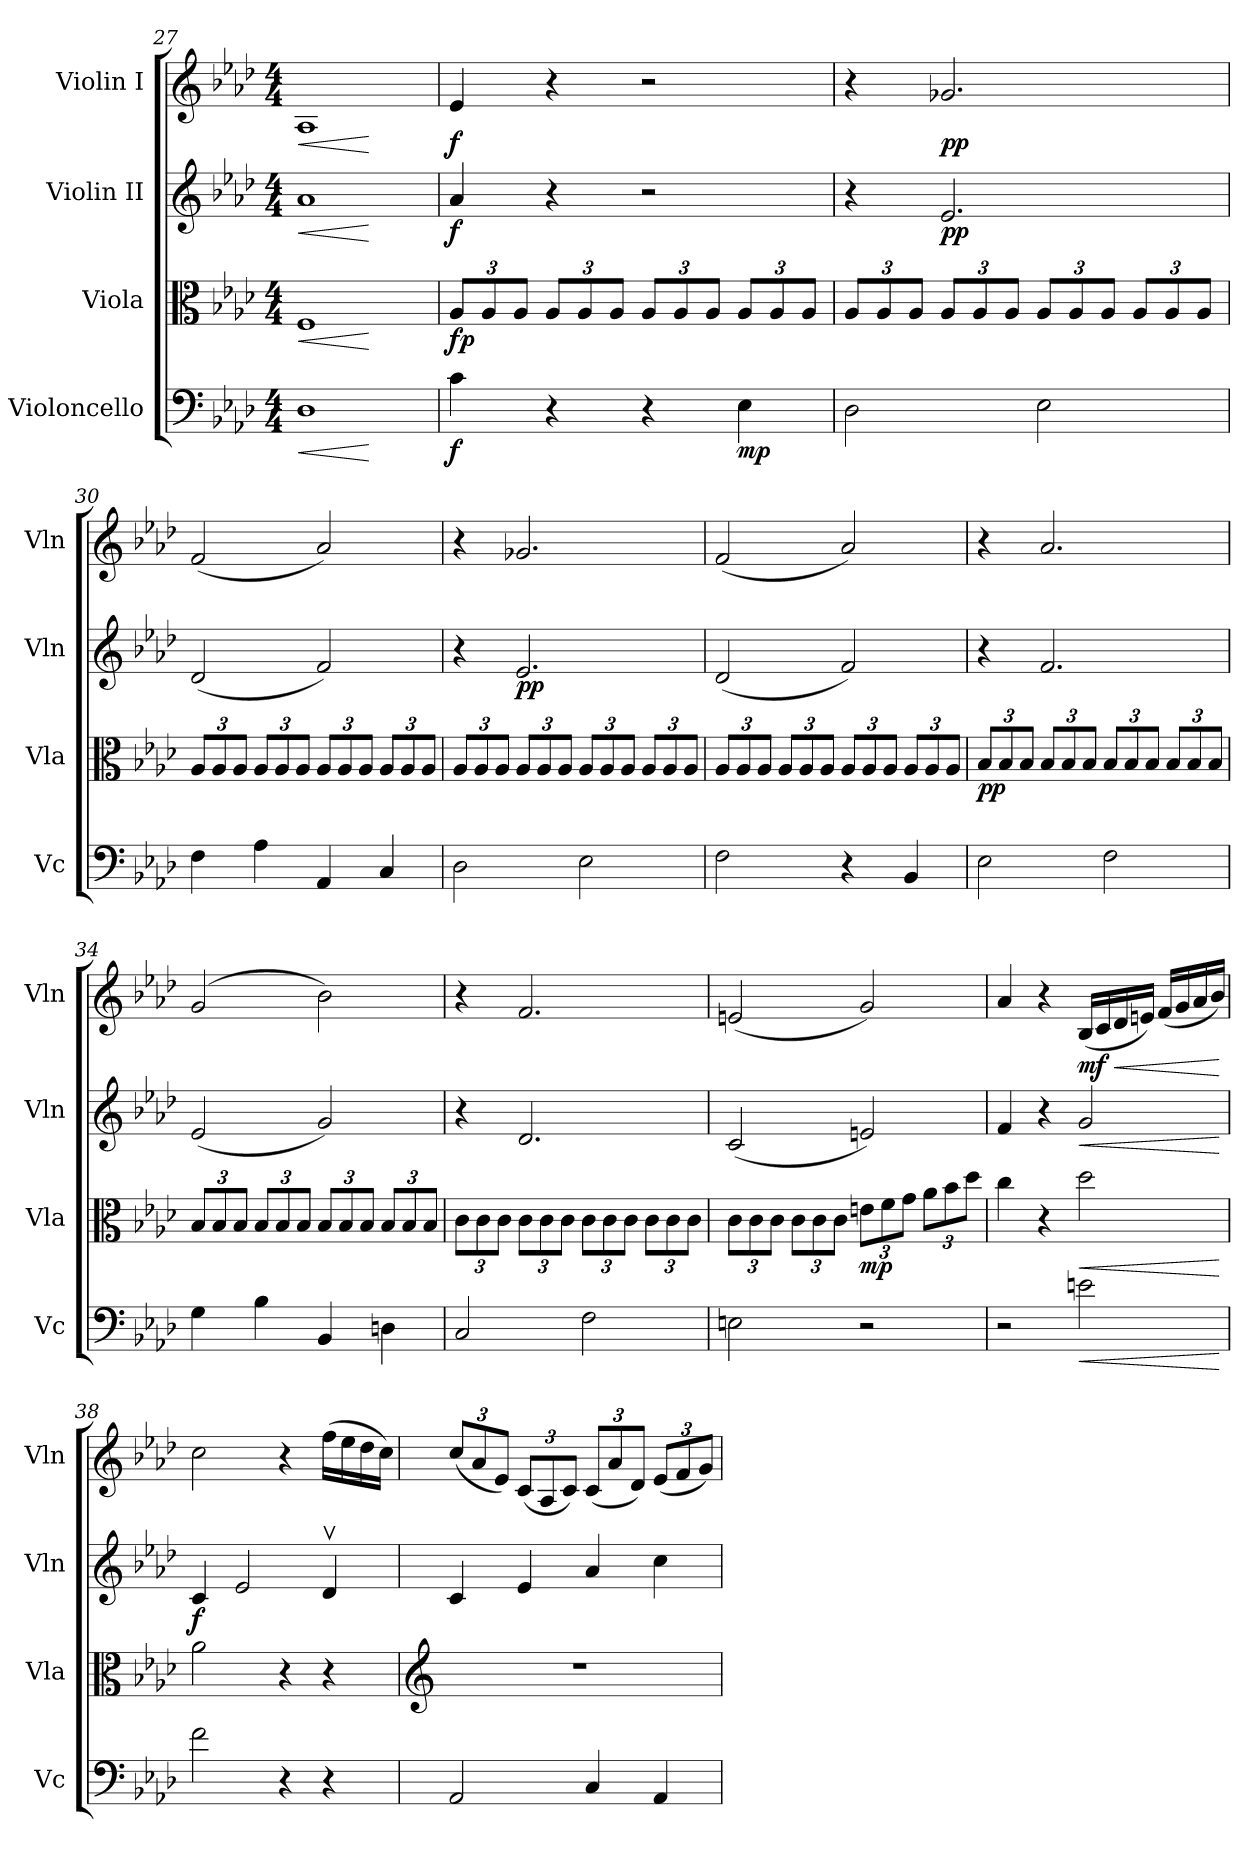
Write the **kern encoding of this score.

**kern	**dynam	**kern	**dynam	**kern	**dynam	**kern	**dynam
*part4	*part4	*part3	*part3	*part2	*part2	*part1	*part1
*staff4	*staff4	*staff3	*staff3	*staff2	*staff2	*staff1	*staff1
*I"Violoncello	*	*I"Viola	*	*I"Violin II	*	*I"Violin I	*
*I'Vc	*	*I'Vla	*	*I'Vln	*	*I'Vln	*
*clefF4	*	*clefC3	*	*clefG2	*	*clefG2	*
*k[b-e-a-d-]	*	*k[b-e-a-d-]	*	*k[b-e-a-d-]	*	*k[b-e-a-d-]	*
*M4/4	*	*M4/4	*	*M4/4	*	*M4/4	*
=27	=27	=27	=27	=27	=27	=27	=27
!	!LO:HP:b	!	!LO:HP:b	!	!LO:HP:b	!	!LO:HP:b
1D-	<	1F	<	1a-	<	1A-	<
.	[	.	[	.	[	.	[
!!LO:LB:g=z
=28	=28	=28	=28	=28	=28	=28	=28
*	*	*Xbrackettup	*	*	*	*	*
!	!LO:DY:b	!	!LO:DY:b	!	!LO:DY:b	!	!LO:DY:b
4c\	f	12A-/L	fp	4a-/	f	4e-/	f
.	.	12A-/	.	.	.	.	.
.	.	12A-/J	.	.	.	.	.
4r	.	12A-/L	.	4r	.	4r	.
.	.	12A-/	.	.	.	.	.
.	.	12A-/J	.	.	.	.	.
4r	.	12A-/L	.	2r	.	2r	.
.	.	12A-/	.	.	.	.	.
.	.	12A-/J	.	.	.	.	.
!	!LO:DY:b	!	!	!	!	!	!
4E-\	mp	12A-/L	.	.	.	.	.
.	.	12A-/	.	.	.	.	.
.	.	12A-/J	.	.	.	.	.
=29	=29	=29	=29	=29	=29	=29	=29
2D-\	.	12A-/L	.	4r	.	4r	.
.	.	12A-/	.	.	.	.	.
.	.	12A-/J	.	.	.	.	.
!	!	!	!	!	!LO:DY:b	!	!LO:DY:b
.	.	12A-/L	.	2.e-/	pp	2.g-X/	pp
.	.	12A-/	.	.	.	.	.
.	.	12A-/J	.	.	.	.	.
2E-\	.	12A-/L	.	.	.	.	.
.	.	12A-/	.	.	.	.	.
.	.	12A-/J	.	.	.	.	.
.	.	12A-/L	.	.	.	.	.
.	.	12A-/	.	.	.	.	.
.	.	12A-/J	.	.	.	.	.
=30	=30	=30	=30	=30	=30	=30	=30
4F\	.	12A-/L	.	(<2d-/	.	(<2f/	.
.	.	12A-/	.	.	.	.	.
.	.	12A-/J	.	.	.	.	.
4A-\	.	12A-/L	.	.	.	.	.
.	.	12A-/	.	.	.	.	.
.	.	12A-/J	.	.	.	.	.
4AA-/	.	12A-/L	.	2f/)	.	2a-/)	.
.	.	12A-/	.	.	.	.	.
.	.	12A-/J	.	.	.	.	.
4C/	.	12A-/L	.	.	.	.	.
.	.	12A-/	.	.	.	.	.
.	.	12A-/J	.	.	.	.	.
=31	=31	=31	=31	=31	=31	=31	=31
2D-\	.	12A-/L	.	4r	.	4r	.
.	.	12A-/	.	.	.	.	.
.	.	12A-/J	.	.	.	.	.
!	!	!	!	!	!LO:DY:b	!	!
.	.	12A-/L	.	2.e-/	pp	2.g-X/	.
.	.	12A-/	.	.	.	.	.
.	.	12A-/J	.	.	.	.	.
2E-\	.	12A-/L	.	.	.	.	.
.	.	12A-/	.	.	.	.	.
.	.	12A-/J	.	.	.	.	.
.	.	12A-/L	.	.	.	.	.
.	.	12A-/	.	.	.	.	.
.	.	12A-/J	.	.	.	.	.
!!LO:PB:g=z
=32	=32	=32	=32	=32	=32	=32	=32
2F\	.	12A-/L	.	(<2d-/	.	(<2f/	.
.	.	12A-/	.	.	.	.	.
.	.	12A-/J	.	.	.	.	.
.	.	12A-/L	.	.	.	.	.
.	.	12A-/	.	.	.	.	.
.	.	12A-/J	.	.	.	.	.
4r	.	12A-/L	.	2f/)	.	2a-/)	.
.	.	12A-/	.	.	.	.	.
.	.	12A-/J	.	.	.	.	.
4BB-/	.	12A-/L	.	.	.	.	.
.	.	12A-/	.	.	.	.	.
.	.	12A-/J	.	.	.	.	.
=33	=33	=33	=33	=33	=33	=33	=33
!	!	!	!LO:DY:b	!	!	!	!
2E-\	.	12B-/L	pp	4r	.	4r	.
.	.	12B-/	.	.	.	.	.
.	.	12B-/J	.	.	.	.	.
.	.	12B-/L	.	2.f/	.	2.a-/	.
.	.	12B-/	.	.	.	.	.
.	.	12B-/J	.	.	.	.	.
2F\	.	12B-/L	.	.	.	.	.
.	.	12B-/	.	.	.	.	.
.	.	12B-/J	.	.	.	.	.
.	.	12B-/L	.	.	.	.	.
.	.	12B-/	.	.	.	.	.
.	.	12B-/J	.	.	.	.	.
=34	=34	=34	=34	=34	=34	=34	=34
4G\	.	12B-/L	.	(<2e-/	.	(>2g/	.
.	.	12B-/	.	.	.	.	.
.	.	12B-/J	.	.	.	.	.
4B-\	.	12B-/L	.	.	.	.	.
.	.	12B-/	.	.	.	.	.
.	.	12B-/J	.	.	.	.	.
4BB-/	.	12B-/L	.	2g/)	.	2b-\)	.
.	.	12B-/	.	.	.	.	.
.	.	12B-/J	.	.	.	.	.
4Dn\	.	12B-/L	.	.	.	.	.
.	.	12B-/	.	.	.	.	.
.	.	12B-/J	.	.	.	.	.
=35	=35	=35	=35	=35	=35	=35	=35
2C/	.	12c\L	.	4r	.	4r	.
.	.	12c\	.	.	.	.	.
.	.	12c\J	.	.	.	.	.
.	.	12c\L	.	2.d-/	.	2.f/	.
.	.	12c\	.	.	.	.	.
.	.	12c\J	.	.	.	.	.
2F\	.	12c\L	.	.	.	.	.
.	.	12c\	.	.	.	.	.
.	.	12c\J	.	.	.	.	.
.	.	12c\L	.	.	.	.	.
.	.	12c\	.	.	.	.	.
.	.	12c\J	.	.	.	.	.
!!LO:LB:g=z
=36	=36	=36	=36	=36	=36	=36	=36
2En\	.	12c\L	.	(<2c/	.	(<2en/	.
.	.	12c\	.	.	.	.	.
.	.	12c\J	.	.	.	.	.
.	.	12c\L	.	.	.	.	.
.	.	12c\	.	.	.	.	.
.	.	12c\J	.	.	.	.	.
!	!	!	!LO:DY:b	!	!	!	!
2r	.	12en\L	mp	2en/)	.	2g/)	.
.	.	12f\	.	.	.	.	.
.	.	12g\J	.	.	.	.	.
.	.	12a-\L	.	.	.	.	.
.	.	12b-\	.	.	.	.	.
.	.	12dd-\J	.	.	.	.	.
=37	=37	=37	=37	=37	=37	=37	=37
2r	.	4cc\	.	4f/	.	4a-/	.
.	.	4r	.	4r	.	4r	.
!	!LO:HP:b	!	!LO:HP:b	!	!LO:HP:b	!	!LO:DY:b
2en\	<	2dd-\	<	2g/	<	(<16B-/LL	mf
.	.	.	.	.	.	16c/	.
!	!	!	!	!	!	!	!LO:HP:b
.	.	.	.	.	.	16d-/	<
.	.	.	.	.	.	16en/JJ)	.
.	.	.	.	.	.	(<16f/LL	.
.	.	.	.	.	.	16g/	.
.	.	.	.	.	.	16a-/	.
.	.	.	.	.	.	16b-/JJ)	.
.	[	.	[	.	[	.	[
=38	=38	=38	=38	=38	=38	=38	=38
!	!	!	!	!	!LO:DY:b	!	!
2f\	.	2a-\	.	4c/	f	2cc\	.
.	.	.	.	2e-/	.	.	.
4r	.	4r	.	.	.	4r	.
4r	.	4r	.	4d-v/	.	(>16ff\LL	.
.	.	.	.	.	.	16ee-\	.
.	.	.	.	.	.	16dd-\	.
.	.	.	.	.	.	16cc\JJ)	.
=39	=39	=39	=39	=39	=39	=39	=39
*	*	*clefG2	*	*	*	*	*
*	*	*	*	*	*	*Xbrackettup	*
2AA-/	.	1r	.	4c/	.	(<12cc/L	.
.	.	.	.	.	.	12a-/	.
.	.	.	.	.	.	12e-/J)	.
.	.	.	.	4e-/	.	(<12c/L	.
.	.	.	.	.	.	12A-/	.
.	.	.	.	.	.	12c/J)	.
4C/	.	.	.	4a-/	.	(<12c/L	.
.	.	.	.	.	.	12a-/	.
.	.	.	.	.	.	12d-/J)	.
4AA-/	.	.	.	4cc\	.	(<12e-/L	.
.	.	.	.	.	.	12f/	.
.	.	.	.	.	.	12g/J)	.
=	=	=	=	=	=	=	=
*-	*-	*-	*-	*-	*-	*-	*-
